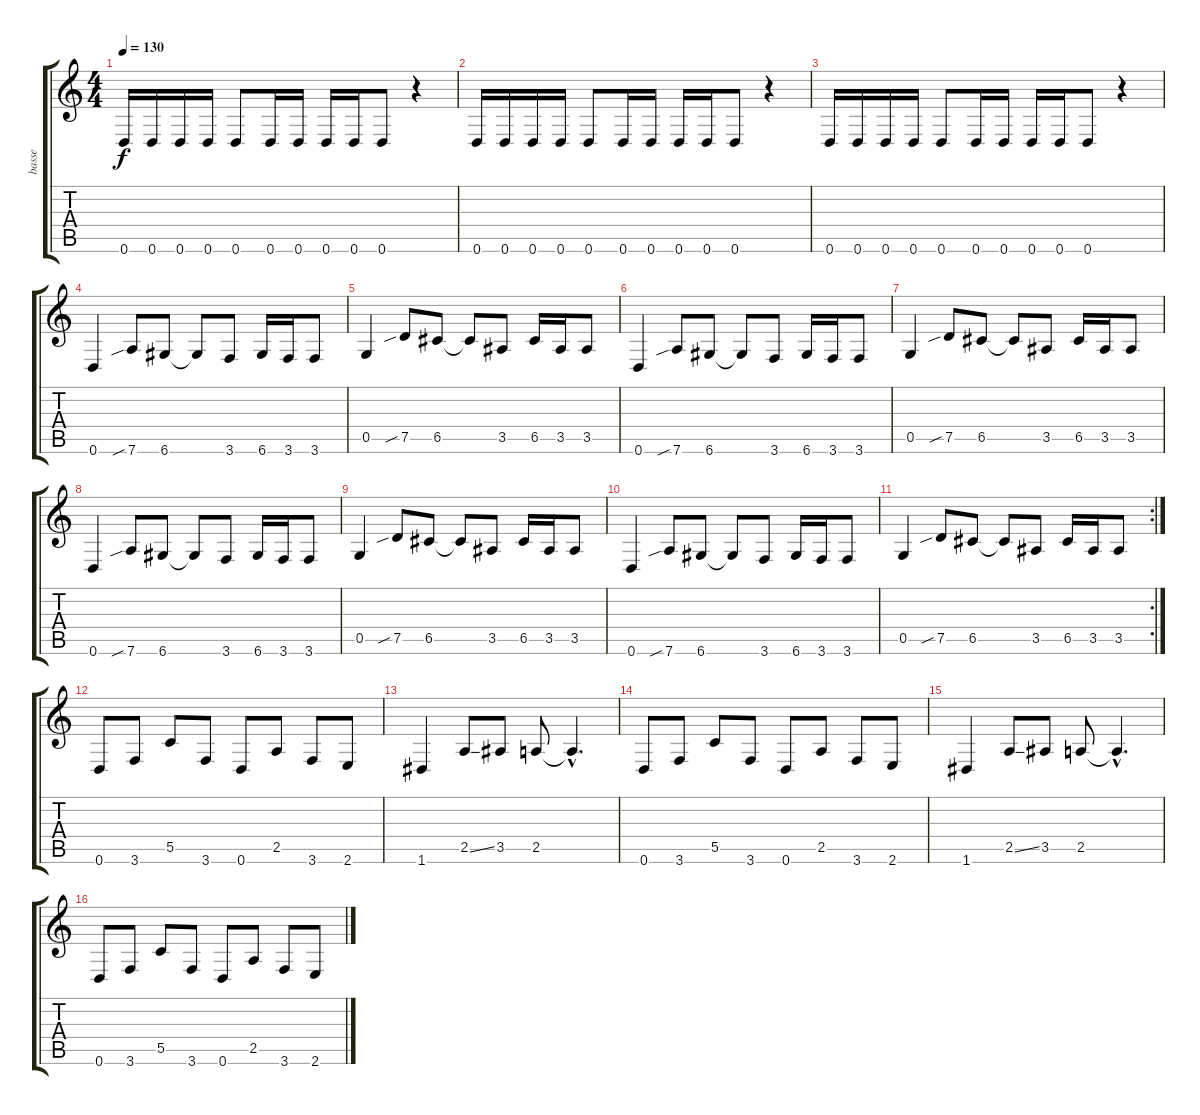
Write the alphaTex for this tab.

\track ("basse" "basse") {instrument electricbasspick}
\staff {score tabs}
\tuning (D4 A3 F3 C3 G2 D2) {hide}
\ts (4 4)
\tempo 130
\clef g2
\ks c
0.6.16{dy f} 0.6.16 0.6.16 0.6.16 0.6.8 0.6.16 0.6.16 0.6.16 0.6.16 0.6.8 r.4 |
0.6.16 0.6.16 0.6.16 0.6.16 0.6.8 0.6.16 0.6.16 0.6.16 0.6.16 0.6.8 r.4 |
0.6.16 0.6.16 0.6.16 0.6.16 0.6.8 0.6.16 0.6.16 0.6.16 0.6.16 0.6.8 r.4 |
0.6.4 7.6{sib}.8 6.6.8 6.6{t}.8 3.6.8 6.6.16 3.6.16 3.6.8 |
0.5.4 7.5{sib}.8 6.5.8 6.5{t}.8 3.5.8 6.5.16 3.5.16 3.5.8 |
0.6.4 7.6{sib}.8 6.6.8 6.6{t}.8 3.6.8 6.6.16 3.6.16 3.6.8 |
0.5.4 7.5{sib}.8 6.5.8 6.5{t}.8 3.5.8 6.5.16 3.5.16 3.5.8 |
0.6.4 7.6{sib}.8 6.6.8 6.6{t}.8 3.6.8 6.6.16 3.6.16 3.6.8 |
0.5.4 7.5{sib}.8 6.5.8 6.5{t}.8 3.5.8 6.5.16 3.5.16 3.5.8 |
0.6.4 7.6{sib}.8 6.6.8 6.6{t}.8 3.6.8 6.6.16 3.6.16 3.6.8 |
\rc 2
0.5.4 7.5{sib}.8 6.5.8 6.5{t}.8 3.5.8 6.5.16 3.5.16 3.5.8 |
0.6.8 3.6.8 5.5.8 3.6.8 0.6.8 2.5.8 3.6.8 2.6.8 |
1.6.4 2.5{ss}.8 3.5.8 2.5.8 2.5{hac t}.4{d} |
0.6.8 3.6.8 5.5.8 3.6.8 0.6.8 2.5.8 3.6.8 2.6.8 |
1.6.4 2.5{ss}.8 3.5.8 2.5.8 2.5{hac t}.4{d} |
0.6.8 3.6.8 5.5.8 3.6.8 0.6.8 2.5.8 3.6.8 2.6.8
